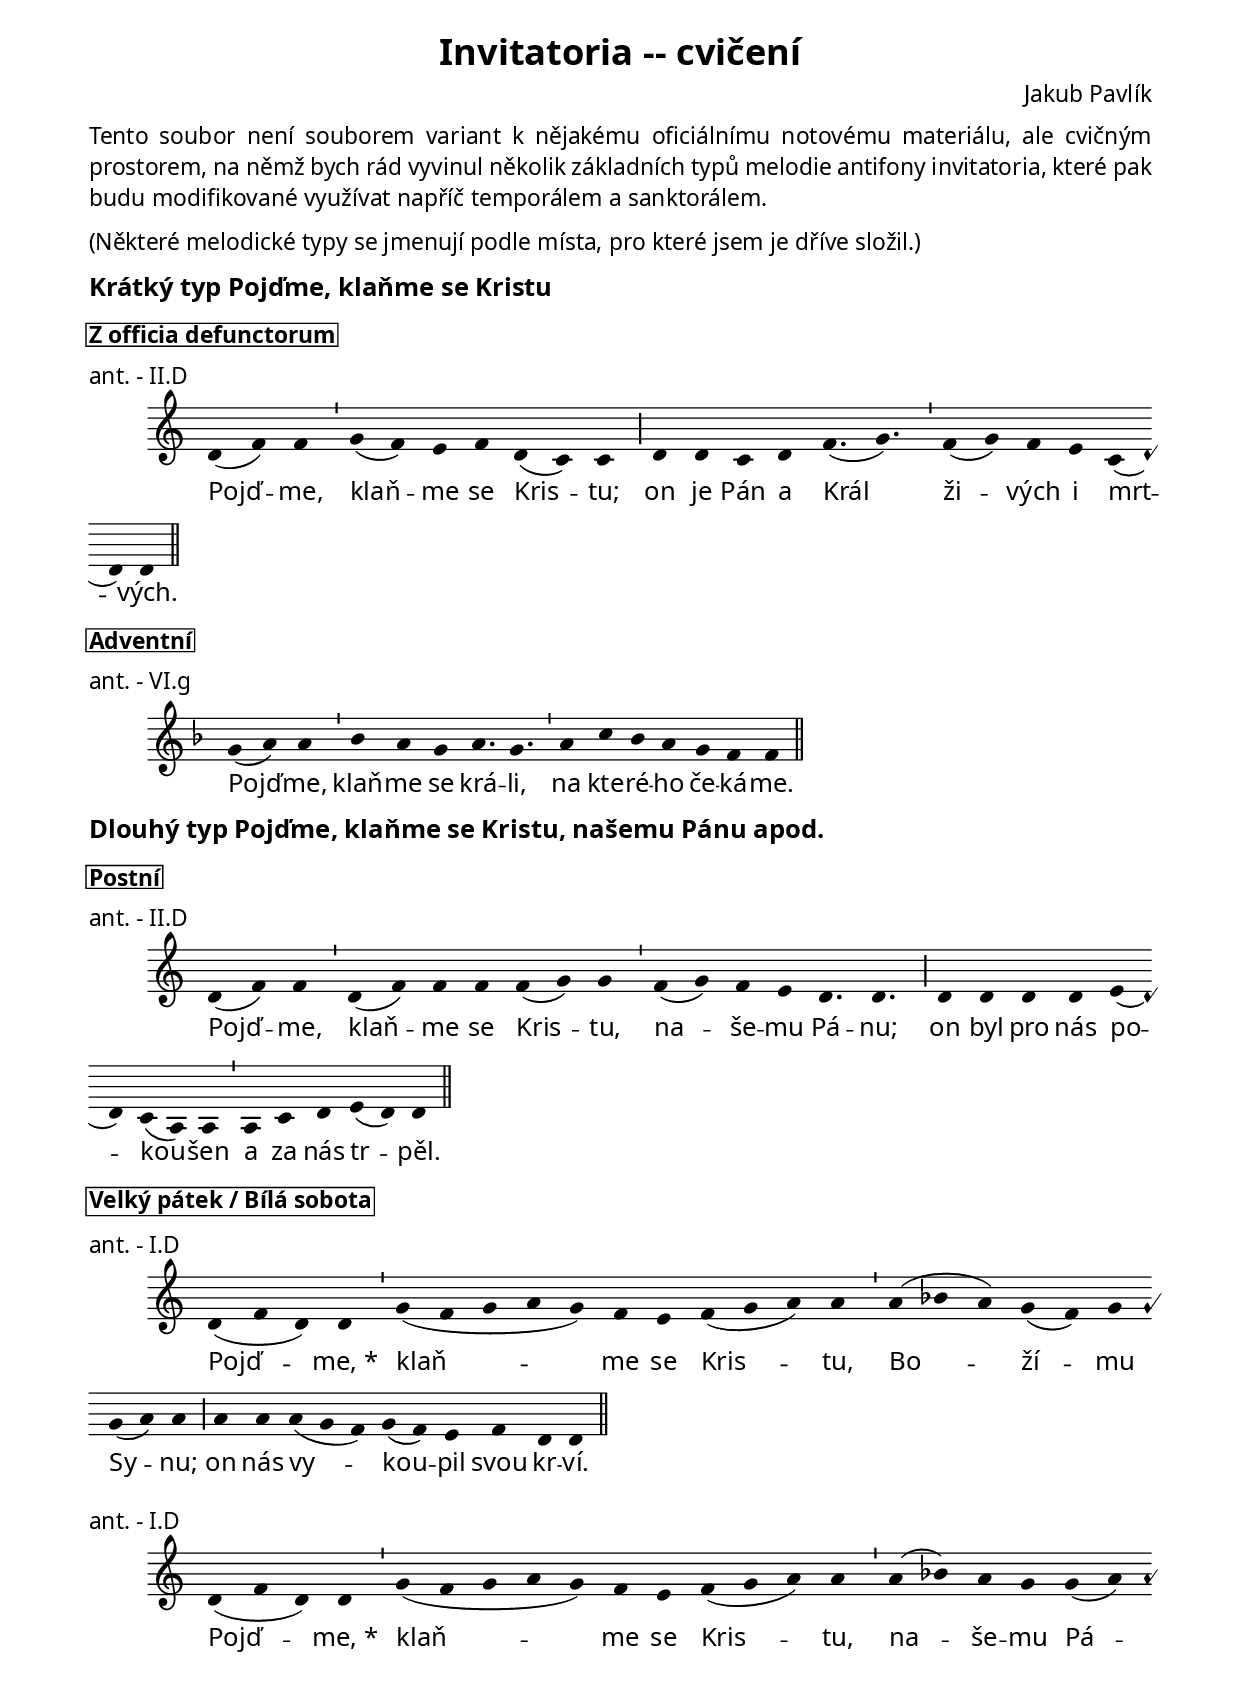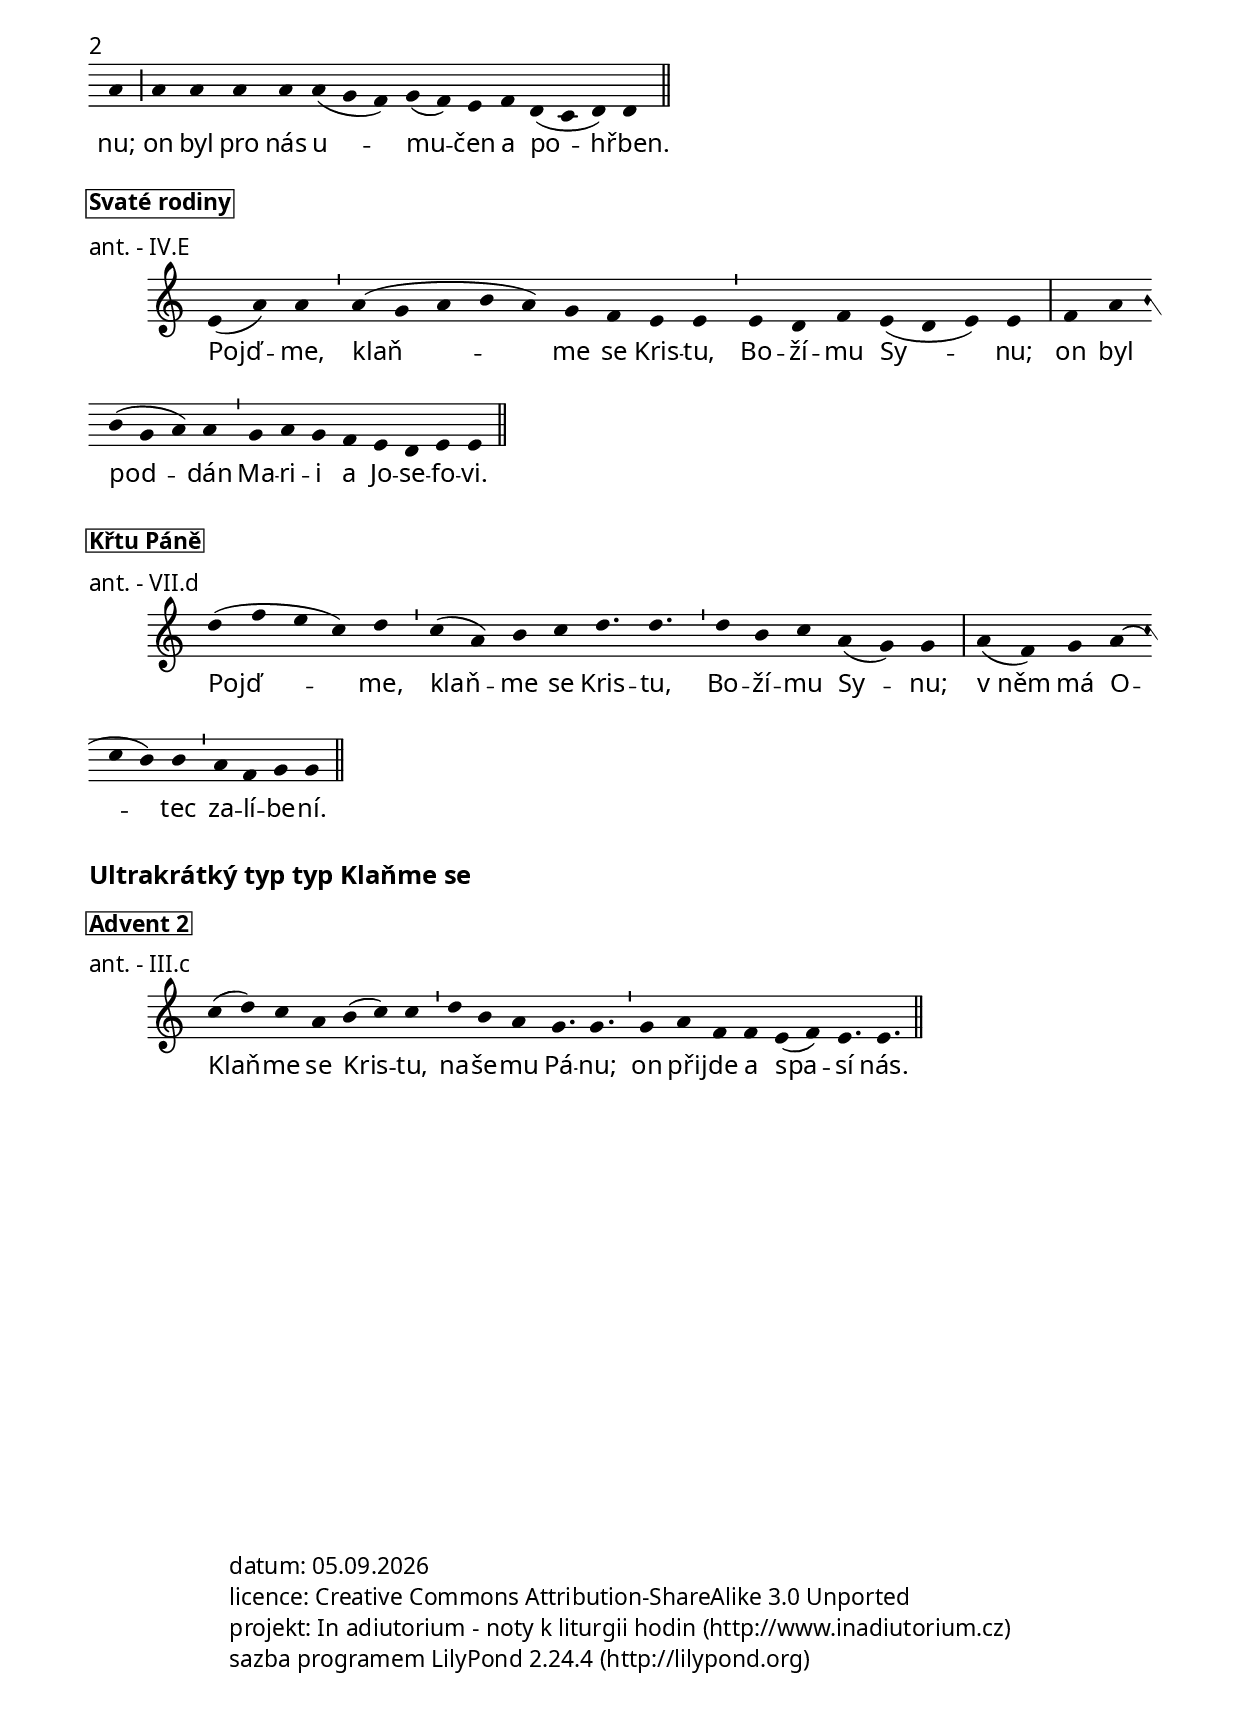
\version "2.15.37"

\header {
  title = "Invitatoria -- cvičení"
  composer = "Jakub Pavlík"
}

\include "spolecne.ly"

\markup\justify{
Tento soubor není souborem variant k nějakému oficiálnímu notovému materiálu,
ale cvičným prostorem, na němž bych rád vyvinul několik základních
typů melodie antifony invitatoria, které pak budu modifikované využívat napříč
temporálem a sanktorálem.
}

\markup\justify{
(Některé melodické typy se jmenují podle místa, pro které jsem je dříve
složil.)
}

\markup\large\bold{Krátký typ Pojďme, klaňme se Kristu}

\markup\nadpisSkupiny{"Z officia defunctorum"}

\score {
  \relative c' {
    \choralniRezim
    d4( f) f \barMin g( f) e f d( c) c \barMaior
    d d c d f4.( g) \barMin f4( g) f e c( d) d \barFinalis
  }
  \addlyrics {
    Pojď -- me, klaň -- me se Kris -- tu;
    on je Pán a Král ži -- vých i mrt -- vých.
  }
  \header {
    quid = "ant."
    modus = "II"
    differentia = "D" 
    psalmus = ""
    id = ""
    piece = \markup {\sestavTitulekBezZalmu}
  }
}

\markup\nadpisSkupiny{"Adventní"}

\score {
  \relative c'' {
    \choralniRezim
    \key f \major
    g4( a) a \barMin
    bes a g a4. g \barMin
    a4 c bes a g f f \barFinalis
  }
  \addlyrics {
    Pojď -- me,
    klaň -- me se krá -- li,
    na kte -- ré -- ho če -- ká -- me.
  }
  \header {
    quid = "ant."
    modus = "VI"
    differentia = "g" 
    psalmus = ""
    piece = \markup {\sestavTitulek}
  }
}

\markup\large\bold{Dlouhý typ Pojďme, klaňme se Kristu, našemu Pánu apod.}

\markup\nadpisSkupiny{Postní}

\score {
  \relative c' {
    \choralniRezim
    d4( f) f \barMin
    d( f) f f f( g) g \barMin f( g) f e d4. d \barMaior
    d4 d d d e( d) c( a) a \barMin a c d e( d) d \barFinalis
  }
  \addlyrics {
    Pojď -- me,
    klaň -- me se Kris -- tu, na -- še -- mu Pá -- nu;
    on byl pro nás po -- kou -- šen a za nás tr -- pěl.
  }
  \header {
    quid = "ant."
    modus = "II"
    differentia = "D" 
    psalmus = ""
    id = ""
    fons = "Z antifon pro Svatý týden."
    piece = \markup {\sestavTitulekBezZalmu}
  }
}

\markup\nadpisSkupiny{"Velký pátek / Bílá sobota"}

\score {
  \relative c' {
    \choralniRezim
    d4( f d) d \barMin
    g( f g a g) f e f( g a) a \barMin a( bes a) g( f) g g( a) a \barMaior
    a4 a a( g f) g( f) e f d d \barFinalis
  }
  \addlyrics {
    Pojď -- me,_* 
    klaň -- me se Kris -- tu, Bo -- ží -- mu Sy -- nu;
    on nás vy -- kou -- pil svou kr -- ví.
  }
  \header {
    quid = "ant."
    modus = "I"
    differentia = "D" 
    psalmus = ""
    id = "pa-invit"
    piece = \markup {\sestavTitulekBezZalmu}
  }
}

\score {
  \relative c' {
    \choralniRezim
    d4( f d) d \barMin
    g( f g a g) f e f( g a) a \barMin a( bes) a g g( a) a \barMaior
    a4 a a a a( g f) g( f) e f d( c d) d \barFinalis
  }
  \addlyrics {
    Pojď -- me,_* klaň -- me se Kris -- tu, na -- še -- mu Pá -- nu;
    on byl pro nás u -- mu -- čen a po -- hřben.
  }
  \header {
    quid = "ant."
    modus = "I"
    differentia = "D" 
    psalmus = ""
    id = "so-invit"
    fons = "První část je z antifony invitatoria Velkého pátku."
    piece = \markup {\sestavTitulekBezZalmu}
  }
}

\markup\nadpisSkupiny{"Svaté rodiny"}

\score {
  \relative c' {
    \choralniRezim
    e4( a) a \barMin
    a( g a b a) g f e e \barMin
    e d f e( d e) e \barMax
    
    f a b( g a) a \barMin
    g a g f e d e e \barFinalis
  }
  \addlyrics {
    Pojď -- me,
    klaň -- me se Kris -- tu,
    Bo -- ží -- mu Sy -- nu;
    
    on byl pod -- dán
    Ma -- ri -- i a Jo -- se -- fo -- vi.
  }
  \header {
    quid = "ant."
    modus = "IV"
    differentia = "E" 
    psalmus = ""
    piece = \markup {\sestavTitulek}
  }
}

\markup\nadpisSkupiny{"Křtu Páně"}

\score {
  \relative c'' {
    \choralniRezim
    d4( f e c) d \barMin
    c( a) b c d4. d \barMin
    d4 b c a( g) g \barMax
    a( f) g a( c b) b \barMin 
    a f g g \barFinalis
  }
  \addlyrics {
    Pojď -- me,
    klaň -- me se Kris -- tu,
    Bo -- ží -- mu Sy -- nu;
    v_něm má O -- tec
    za -- lí -- be -- ní.
  }
  \header {
    quid = "ant."
    modus = "VII"
    differentia = "d" 
    psalmus = ""
    piece = \markup {\sestavTitulek}
  }
}

\markup\large\bold{Ultrakrátký typ typ Klaňme se}

\markup\nadpisSkupiny{"Advent 2"}

\score {
  \relative c'' {
    \choralniRezim
    c4( d) c a b( c) c \barMin
    d b a g4. g \barMin
    g4 a f f e( f) e4. e \barFinalis
  }
  \addlyrics {
    Klaň -- me se Kris -- tu,
    na -- še -- mu Pá -- nu;
    on při -- jde a spa -- sí nás.
  }
  \header {
    quid = "ant."
    modus = "III"
    differentia = "c" 
    psalmus = ""
    piece = \markup {\sestavTitulek}
  }
}